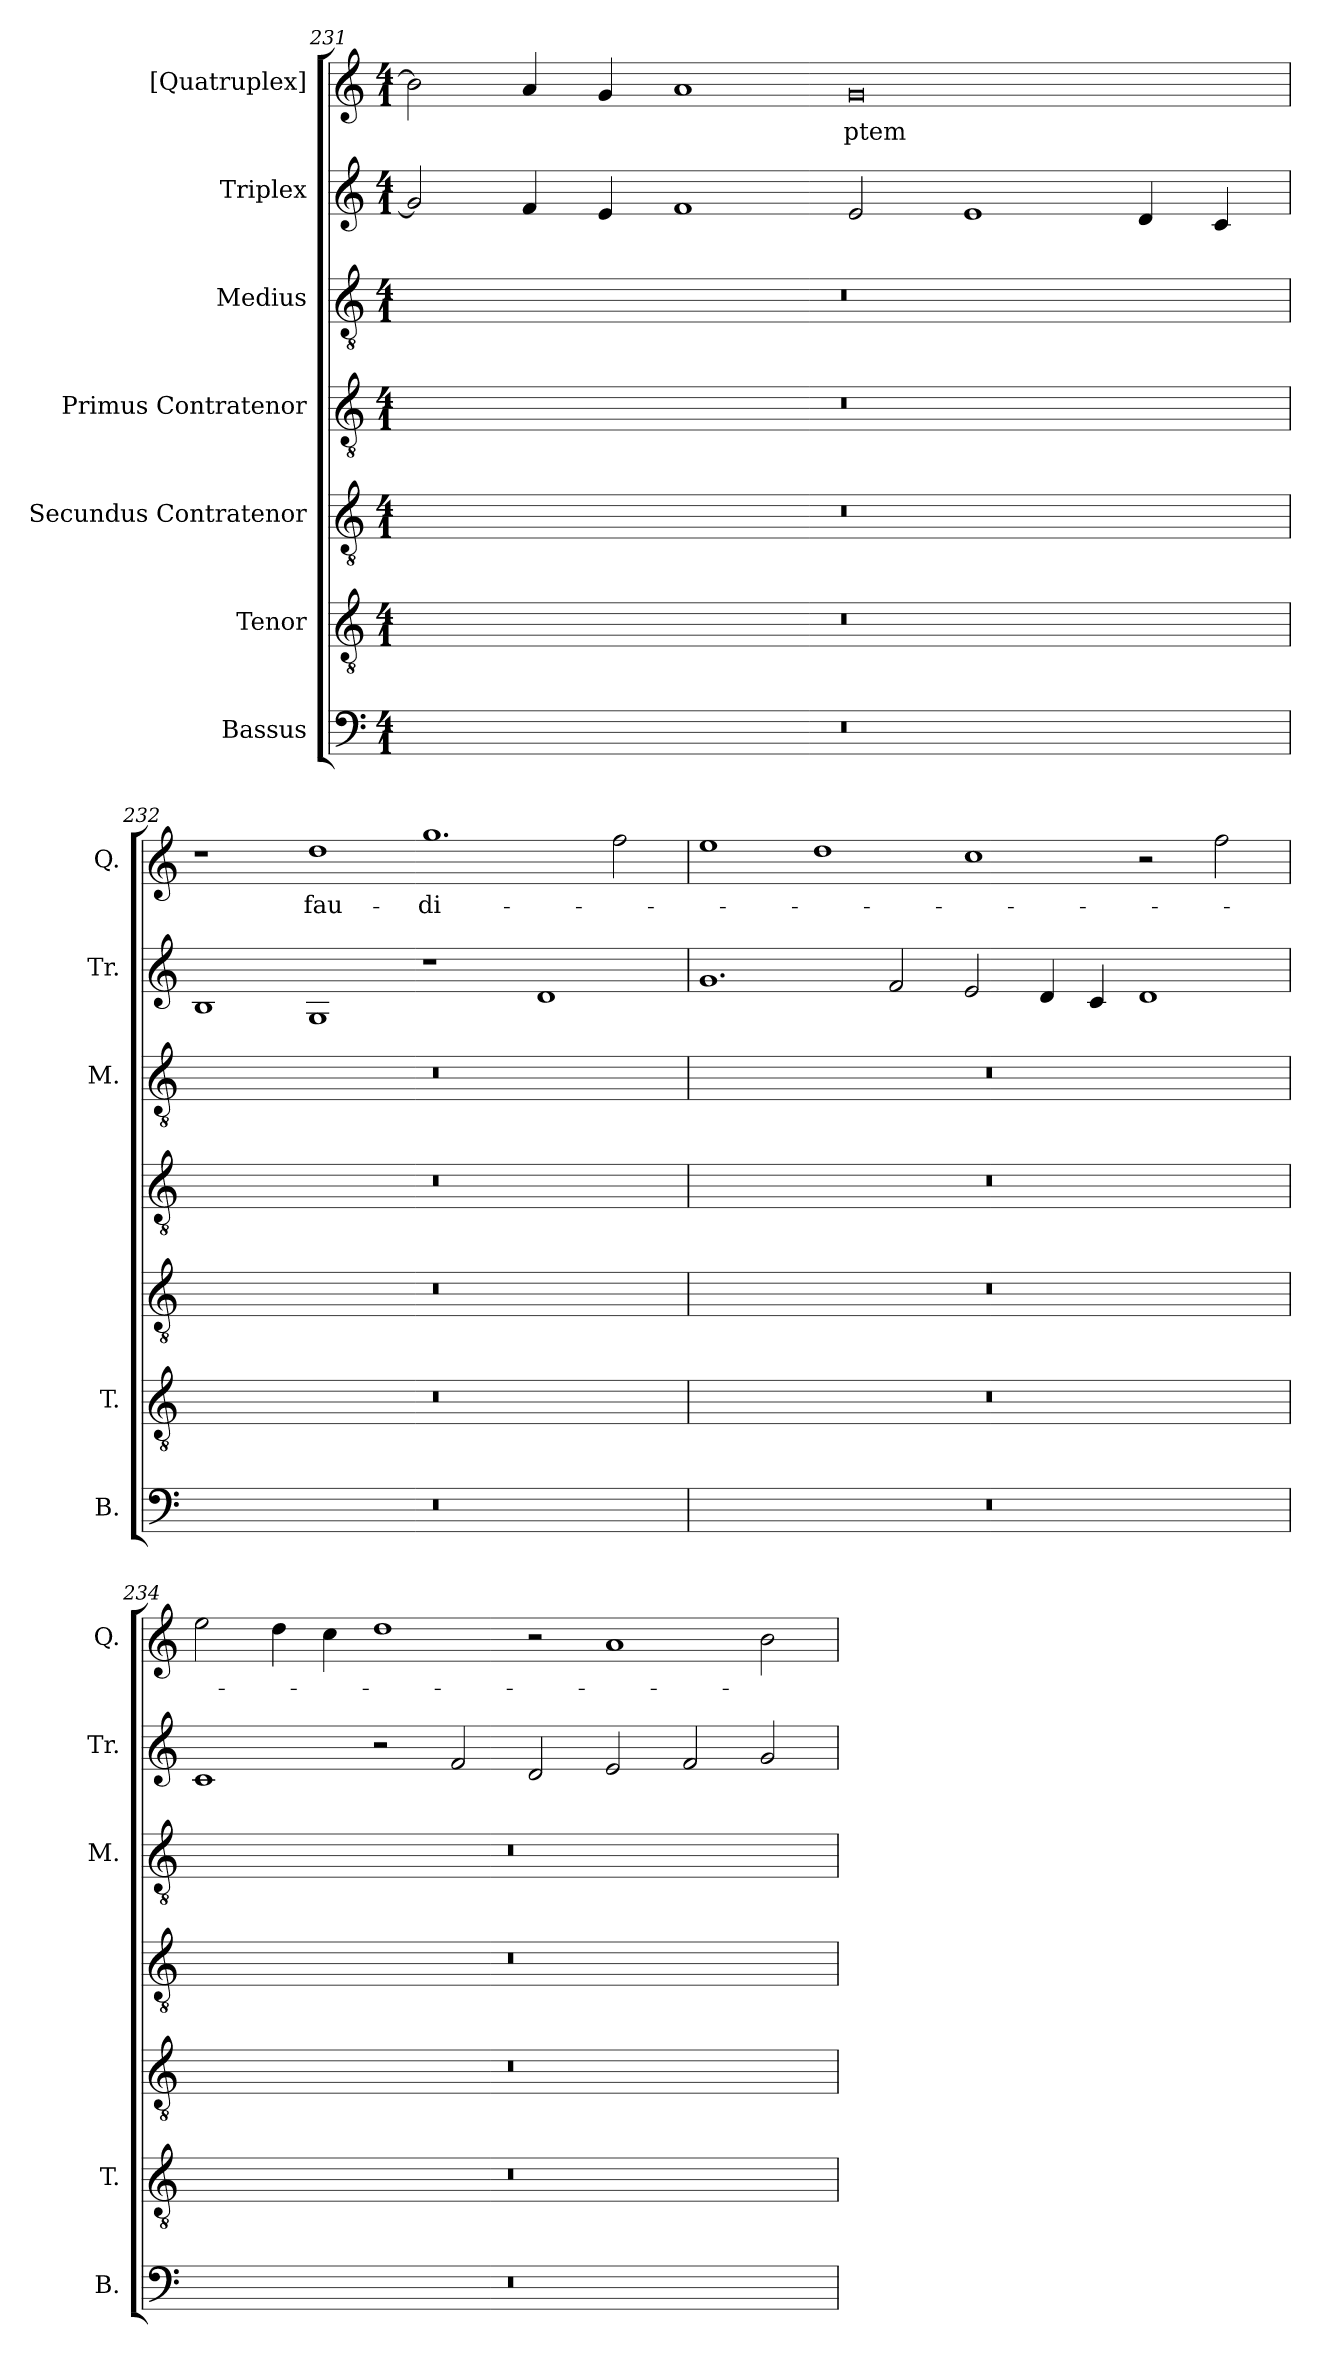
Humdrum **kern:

**kern	**kern	**kern	**kern	**kern	**kern	**kern	**text
*part7	*part6	*part5	*part4	*part3	*part2	*part1	*part1
*staff7	*staff6	*staff5	*staff4	*staff3	*staff2	*staff1	*staff1
*I"Bassus	*I"Tenor	*I"Secundus Contratenor	*I"Primus Contratenor	*I"Medius	*I"Triplex	*I"[Quatruplex]	*
*I'B.	*I'T.	*	*	*I'M.	*I'Tr.	*I'Q.	*
*clefF4	*clefGv2	*clefGv2	*clefGv2	*clefGv2	*clefG2	*clefG2	*
*	*ITrd7c12	*ITrd7c12	*ITrd7c12	*ITrd7c12	*	*	*
*k[]	*k[]	*k[]	*k[]	*k[]	*k[]	*k[]	*
*C:	*C:	*C:	*C:	*C:	*C:	*C:	*
*M4/1	*M4/1	*M4/1	*M4/1	*M4/1	*M4/1	*M4/1	*
=231	=231	=231	=231	=231	=231	=231	=231
!LO:N:vis=1	!LO:N:vis=1	!LO:N:vis=1	!LO:N:vis=1	!LO:N:vis=1	!	!	!
00r	00r	00r	00r	00r	2gi/]	2bi\]	.
.	.	.	.	.	4fi/	4ai/	.
.	.	.	.	.	4ei/	4gi/	.
.	.	.	.	.	1fi	1ai	.
!	!	!	!	!	!	!	!LO:LY:b:color=#000000
.	.	.	.	.	2ei/	0gi	-ptem
.	.	.	.	.	1ei	.	.
.	.	.	.	.	4di/	.	.
.	.	.	.	.	4ci/	.	.
!!LO:LB:g=z
=232`	=232`	=232`	=232`	=232`	=232`	=232`	=232`
!LO:N:vis=1	!LO:N:vis=1	!LO:N:vis=1	!LO:N:vis=1	!LO:N:vis=1	!	!	!
00r	00r	00r	00r	00r	1Bi	1r	.
!	!	!	!	!	!	!	!LO:LY:b:color=#000000
.	.	.	.	.	1Gi	1ddi	fau-
!	!	!	!	!	!	!	!LO:LY:b:color=#000000
.	.	.	.	.	1r	1.ggi	-di-
.	.	.	.	.	1di	.	.
.	.	.	.	.	.	2ffi\	.
=233`	=233`	=233`	=233`	=233`	=233`	=233`	=233`
!LO:N:vis=1	!LO:N:vis=1	!LO:N:vis=1	!LO:N:vis=1	!LO:N:vis=1	!	!	!
00r	00r	00r	00r	00r	1.gi	1eei	.
.	.	.	.	.	.	1ddi	.
.	.	.	.	.	2fi/	.	.
.	.	.	.	.	2ei/	1cci	.
.	.	.	.	.	4di/	.	.
.	.	.	.	.	4ci/	.	.
.	.	.	.	.	1di	2r	.
.	.	.	.	.	.	2ffi\	.
=234`	=234`	=234`	=234`	=234`	=234`	=234`	=234`
!LO:N:vis=1	!LO:N:vis=1	!LO:N:vis=1	!LO:N:vis=1	!LO:N:vis=1	!	!	!
00r	00r	00r	00r	00r	1ci	2eei\	.
.	.	.	.	.	.	4ddi\	.
.	.	.	.	.	.	4cci\	.
.	.	.	.	.	2r	1ddi	.
.	.	.	.	.	2fi/	.	.
.	.	.	.	.	2di/	2r	.
.	.	.	.	.	2ei/	1ai	.
.	.	.	.	.	2fi/	.	.
.	.	.	.	.	2gi/	2bi\	.
=`	=`	=`	=`	=`	=`	=`	=`
*-	*-	*-	*-	*-	*-	*-	*-
